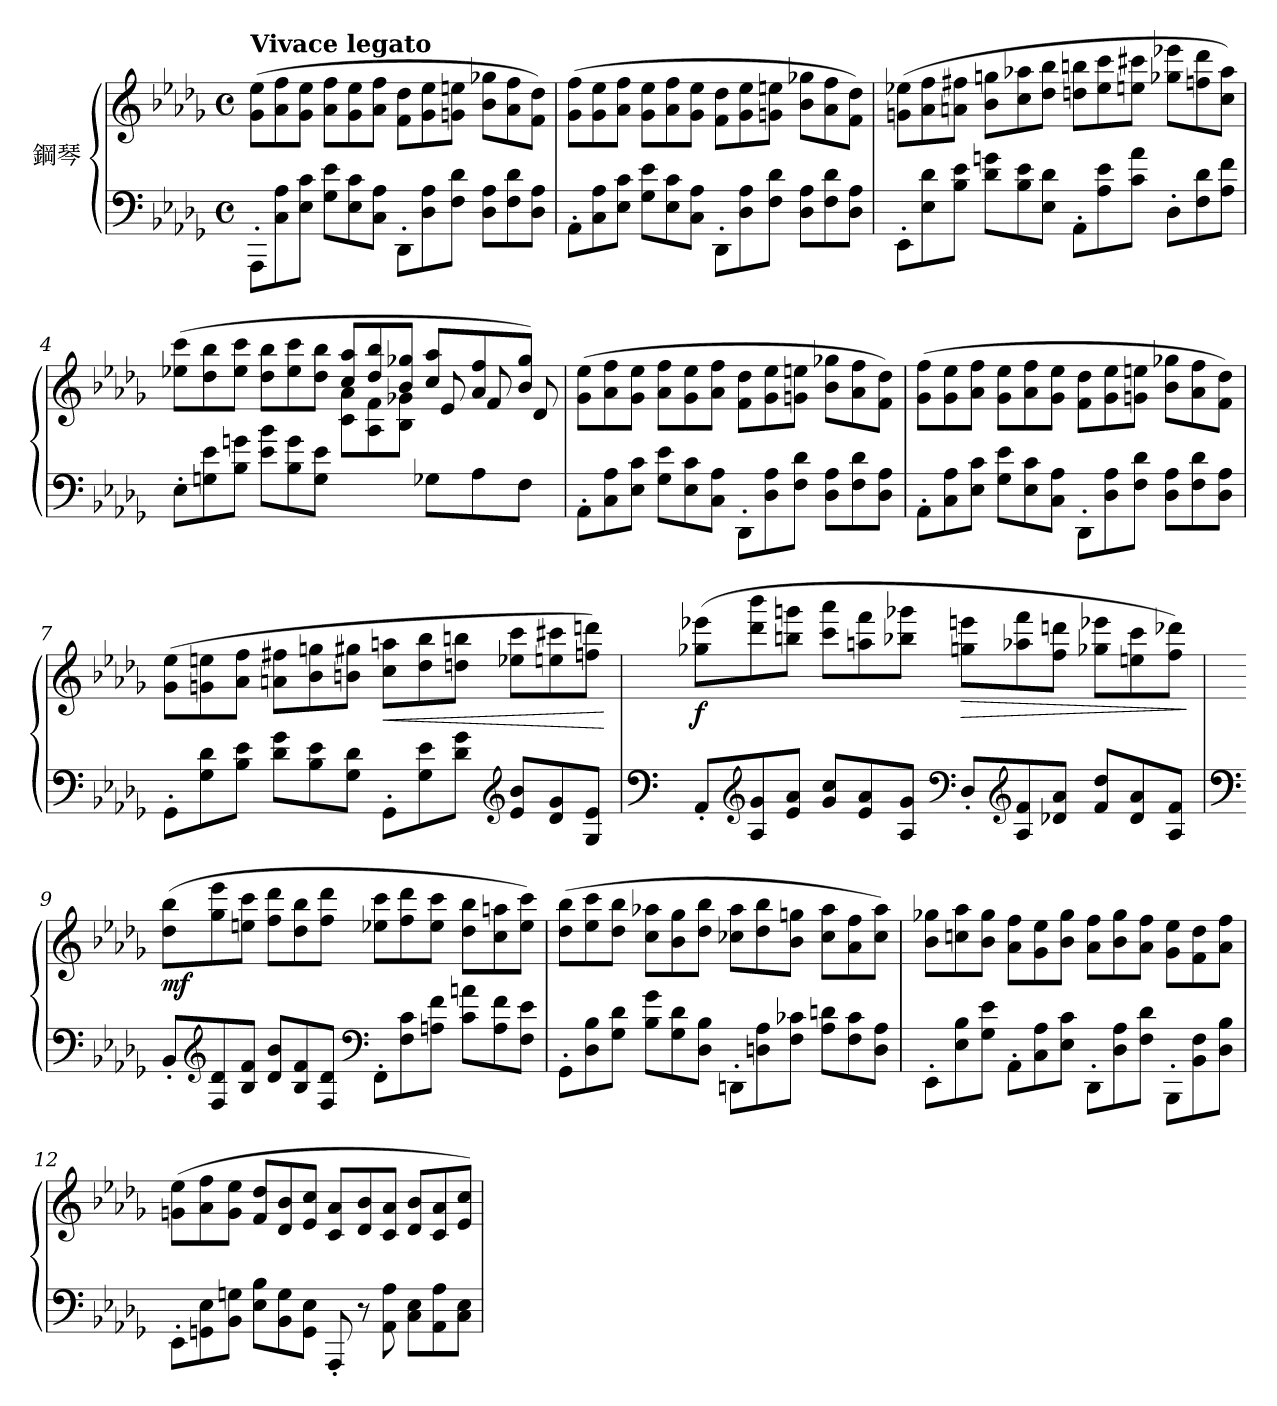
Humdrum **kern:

**kern	**kern	**dynam
*part1	*part1	*part1
*staff2	*staff1	*staff1/2
*I"鋼琴	*	*
*clefF4	*clefG2	*
*k[b-e-a-d-g-]	*k[b-e-a-d-g-]	*
*M4/4	*M4/4	*
*met(c)	*met(c)	*
*Xtuplet	*Xtuplet	*
*MM118	*MM118	*
=1	=1	=1
!	!LO:TX:a:B:t=Vivace legato	!
12AAA-'\L	(>12g-\ 12ee-\L	.
*	*MM121	*
12C\ 12A-\	12a-\ 12ff\	.
*	*MM124	*
12E-\ 12c\J	12g-\ 12ee-\J	.
*	*MM126	*
12G-\ 12e-\L	12a-\ 12ff\L	.
12E-\ 12c\	12g-\ 12ee-\	.
12C\ 12A-\J	12a-\ 12ff\J	.
*	*MM130	*
12DD-'\L	12f\ 12dd-\L	.
12D-\ 12A-\	12g-\ 12ee-\	.
12F\ 12d-\J	12gn\ 12een\J	.
*	*MM134	*
12D-\ 12A-\L	12b-\ 12gg-X\L	.
12F\ 12d-\	12a-\ 12ff\	.
12D-\ 12A-\J	12f\ 12dd-\J)	.
=2	=2	=2
*	*MM138	*
12AA-'\L	(>12g-\ 12ff\L	.
12C\ 12A-\	12g-\ 12ee-\	.
12E-\ 12c\J	12a-\ 12ff\J	.
12G-\ 12e-\L	12g-\ 12ee-\L	.
12E-\ 12c\	12a-\ 12ff\	.
12C\ 12A-\J	12g-\ 12ee-\J	.
12DD-'\L	12f\ 12dd-\L	.
12D-\ 12A-\	12g-\ 12ee-\	.
12F\ 12d-\J	12gn\ 12een\J	.
12D-\ 12A-\L	12b-\ 12gg-X\L	.
12F\ 12d-\	12a-\ 12ff\	.
12D-\ 12A-\J	12f\ 12dd-\J)	.
!!LO:LB:g=z
=3	=3	=3
12EE-'\L	(>12gn\ 12ee-X\L	.
12E-\ 12d-\	12a-\ 12ff\	.
12B-\ 12e-\J	12an\ 12ff#X\J	.
12d-\ 12gn\L	12b-\ 12ggn\L	.
12B-\ 12e-\	12cc\ 12aa-X\	.
12E-\ 12d-\J	12dd-\ 12bb-\J	.
12AA-'\L	12ddn\ 12bbn\L	.
12A-\ 12e-\	12ee-\ 12ccc\	.
12c\ 12a-\J	12een\ 12ccc#X\J	.
12D-'\L	12gg-X\ 12eee-X\L	.
12F\ 12d-\	12ffn\ 12ddd-\	.
12A-\ 12f\J	12cc\ 12aa-\J)	.
=4	=4	=4
*	*MM134	*
*	*^	*
*	*	*^	*
12E-'\L	(>12ee-X\ 12ccc\L	2ryy	2.ryy	.
12Gn\ 12e-\	12dd-\ 12bb-\	.	.	.
12B-\ 12gn\J	12ee-\ 12ccc\J	.	.	.
*	*MM130	*	*	*
12e-\ 12b-\L	12dd-\ 12bb-\L	.	.	.
12B-\ 12g\	12ee-\ 12ccc\	.	.	.
12G\ 12e-\J	12dd-\ 12bb-\J	.	.	.
*	*MM126	*	*	*
4ryy	12cc/ 12aa-/L	(<12c\ 12a-\L	.	.
.	12dd-/ 12bb-/	12A-\ 12f\	.	.
*	*MM120	*	*	*
.	12b-/ 12gg-X/J	12B-\ 12g-X\J	.	.
12G-X\L	12cc/ 12aa-/L	4ryy	12e-	.
*	*MM114	*	*	*
12A-\	12a-/ 12ff/	.	12f	.
12F\J)	12b-/ 12gg-/J)	.	12d-	.
*	*v	*v	*v	*
!!LO:LB:g=z
=5	=5	=5
*	*MM118	*
12AA-'\L	(>12g-\ 12ee-\L	.
*	*MM121	*
12C\ 12A-\	12a-\ 12ff\	.
*	*MM124	*
12E-\ 12c\J	12g-\ 12ee-\J	.
*	*MM126	*
12G-\ 12e-\L	12a-\ 12ff\L	.
12E-\ 12c\	12g-\ 12ee-\	.
12C\ 12A-\J	12a-\ 12ff\J	.
*	*MM130	*
12DD-'\L	12f\ 12dd-\L	.
12D-\ 12A-\	12g-\ 12ee-\	.
12F\ 12d-\J	12gn\ 12een\J	.
*	*MM134	*
12D-\ 12A-\L	12b-\ 12gg-X\L	.
12F\ 12d-\	12a-\ 12ff\	.
12D-\ 12A-\J	12f\ 12dd-\J)	.
=6	=6	=6
*	*MM138	*
12AA-'\L	(>12g-\ 12ff\L	.
12C\ 12A-\	12g-\ 12ee-\	.
12E-\ 12c\J	12a-\ 12ff\J	.
12G-\ 12e-\L	12g-\ 12ee-\L	.
12E-\ 12c\	12a-\ 12ff\	.
12C\ 12A-\J	12g-\ 12ee-\J	.
12DD-'\L	12f\ 12dd-\L	.
12D-\ 12A-\	12g-\ 12ee-\	.
12F\ 12d-\J	12gn\ 12een\J	.
12D-\ 12A-\L	12b-\ 12gg-X\L	.
12F\ 12d-\	12a-\ 12ff\	.
12D-\ 12A-\J	12f\ 12dd-\J)	.
!!LO:LB:g=z
=7	=7	=7
12GG-'\L	(>12g-\ 12ee-\L	.
12G-\ 12d-\	12gn\ 12een\	.
12B-\ 12e-\J	12a-\ 12ff\J	.
12d-\ 12g-\L	12an\ 12ff#X\L	.
12B-\ 12e-\	12b-\ 12ggn\	.
12G-\ 12d-\J	12bn\ 12gg#X\J	.
*	*MM134	*
!	!	!LO:HP:b
12GG-'\L	12cc\ 12aan\L	<
12G-\ 12e-\	12dd-\ 12bb-\	.
*	*MM130	*
12d-\ 12g-\J	12ddn\ 12bbn\J	.
*clefG2	*	*
12e-/ 12b-/L	12ee-X\ 12ccc\L	.
*	*MM126	*
12d-/ 12g-/	12een\ 12ccc#X\	.
*	*MM124	*
12G-/ 12e-/J	12ffn\ 12dddn\J)	.
.	.	[
=8	=8	=8
*clefF4	*	*
*	*MM121	*
!	!	!LO:DY:b
12AA-'/L	(>12gg-X\ 12eee-X\L	f
*clefG2	*	*
12A-/ 12g-/	12ddd-\ 12bbb-\	.
*	*MM124	*
12e-/ 12a-/J	12bbn\ 12gggn\J	.
12g-/ 12cc/L	12ccc\ 12aaa-\L	.
*	*MM126	*
12e-/ 12a-/	12aan\ 12fff\	.
12A-/ 12g-/J	12bb-X\ 12ggg-X\J	.
*clefF4	*	*
*	*MM130	*
!	!	!LO:HP:b
12D-'/L	12ggn\ 12eeen\L	>
*clefG2	*	*
12A-/ 12f/	12aa-X\ 12fff\	.
*	*MM134	*
12d-X/ 12a-/J	12ff\ 12dddn\J	.
12f/ 12dd-/L	12gg-X\ 12eee-X\L	.
*	*MM138	*
12d-/ 12a-/	12een\ 12ccc\	.
12A-/ 12f/J	12ff\ 12ddd-X\J)	.
.	.	]
!!LO:LB:g=z
=9	=9	=9
*clefF4	*	*
!	!	!LO:DY:b
12BB-'/L	(>12dd-\ 12bb-\L	mf
*clefG2	*	*
12F/ 12d-/	12gg-\ 12eee-\	.
12B-/ 12f/J	12een\ 12ccc\J	.
12d-/ 12b-/L	12ff\ 12ddd-\L	.
12B-/ 12f/	12dd-\ 12bb-\	.
12F/ 12d-/J	12ff\ 12ddd-\J	.
*clefF4	*	*
12FF'\L	12ee-X\ 12ccc\L	.
12F\ 12c\	12ff\ 12ddd-\	.
12An\ 12f\J	12ee-\ 12ccc\J	.
12c\ 12an\L	12dd-\ 12bb-\L	.
12A\ 12f\	12cc\ 12aan\	.
12F\ 12e-\J	12ee-\ 12ccc\J)	.
=10	=10	=10
12GG-'\L	(>12dd-\ 12bb-\L	.
12D-\ 12B-\	12ee-\ 12ccc\	.
12G-\ 12d-\J	12dd-\ 12bb-\J	.
12B-\ 12g-\L	12cc\ 12aa-X\L	.
12G-\ 12d-\	12b-\ 12gg-\	.
12D-\ 12B-\J	12dd-\ 12bb-\J	.
12DDn'\L	12cc-X\ 12aa-\L	.
12Dn\ 12A-\	12dd-\ 12bb-\	.
12F\ 12c-X\J	12b-\ 12ggn\J	.
12A-\ 12dn\L	12cc-\ 12aa-\L	.
12F\ 12c-\	12a-\ 12ff\	.
12D\ 12A-\J	12cc-\ 12aa-\J)	.
!!LO:LB:g=z
=11	=11	=11
12EE-'\L	12b-\ 12gg-X\L	.
12E-\ 12B-\	12ccn\ 12aa-\	.
12G-\ 12e-\J	12b-\ 12gg-\J	.
12AA-'\L	12a-\ 12ff\L	.
12C\ 12A-\	12g-\ 12ee-\	.
12E-\ 12c\J	12b-\ 12gg-\J	.
12DD-'\L	12a-\ 12ff\L	.
12D-\ 12A-\	12b-\ 12gg-\	.
12F\ 12d-\J	12a-\ 12ff\J	.
12BBB-'\L	12g-\ 12ee-\L	.
12BB-\ 12F\	12f\ 12dd-\	.
12D-\ 12B-\J	12a-\ 12ff\J	.
=12	=12	=12
12EE-'\L	(>12gn\ 12ee-\L	.
12GGn\ 12E-\	12a-\ 12ff\	.
12BB-\ 12Gn\J	12g\ 12ee-\J	.
12E-\ 12B-\L	12f/ 12dd-/L	.
12BB-\ 12G\	12d-/ 12b-/	.
12GG\ 12E-\J	12e-/ 12cc/J	.
12AAA-'/	12c/ 12a-/L	.
12r	12d-/ 12b-/	.
12AA-\ 12A-\	12c/ 12a-/J	.
12C\ 12E-\L	12d-/ 12b-/L	.
12AA-\ 12A-\	12c/ 12a-/	.
12C\ 12E-\J	12e-/ 12cc/J)	.
=	=	=
*-	*-	*-
